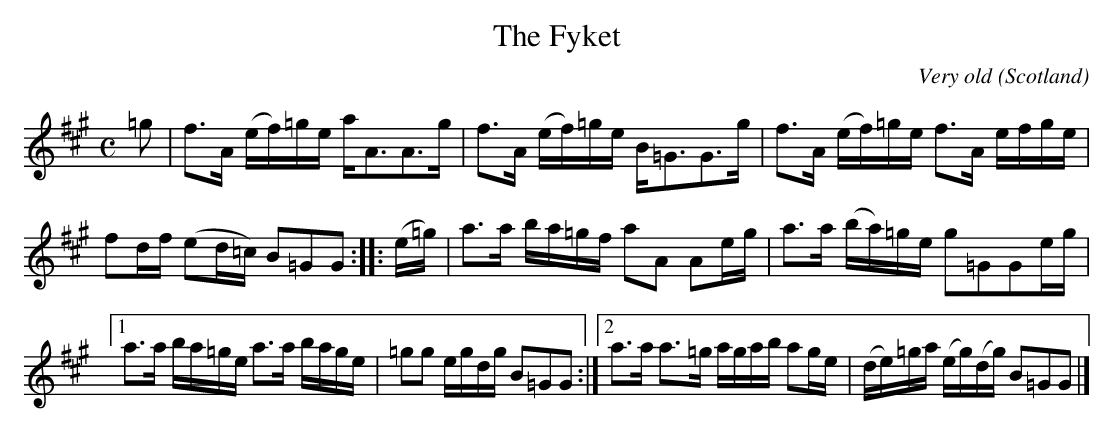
X:1
T:The Fyket
C:Very old
O:Scotland
M:C
L:1/8
K:A
=g | f>A (e/2f/2)=g/2e/2 a<AA>g | f>A (e/2f/2)=g/2e/2 B<=GG>g | f>A (e/2f/2)=g/2e/2 f>A e/2f/2g/2e/2 |
fd/2f/2 (ed/2=c/2) B=GG :: (e/2=g/2) | a>a b/2a/2=g/2f/2 aA Ae/2g/2 | a>a (b/2a/2)=g/2e/2 g=GGe/2g/2 |
[1 a>a b/2a/2=g/2e/2 a>a b/2a/2g/2e/2 | =gg e/2g/2d/2g/2 B=GG :| [2a>a a>=g a/2g/2a/2b/2 ag/2e/2 | (d/2e/2)=g/2a/2 (e/2g/2)(d/2g/2) B=GG |]
